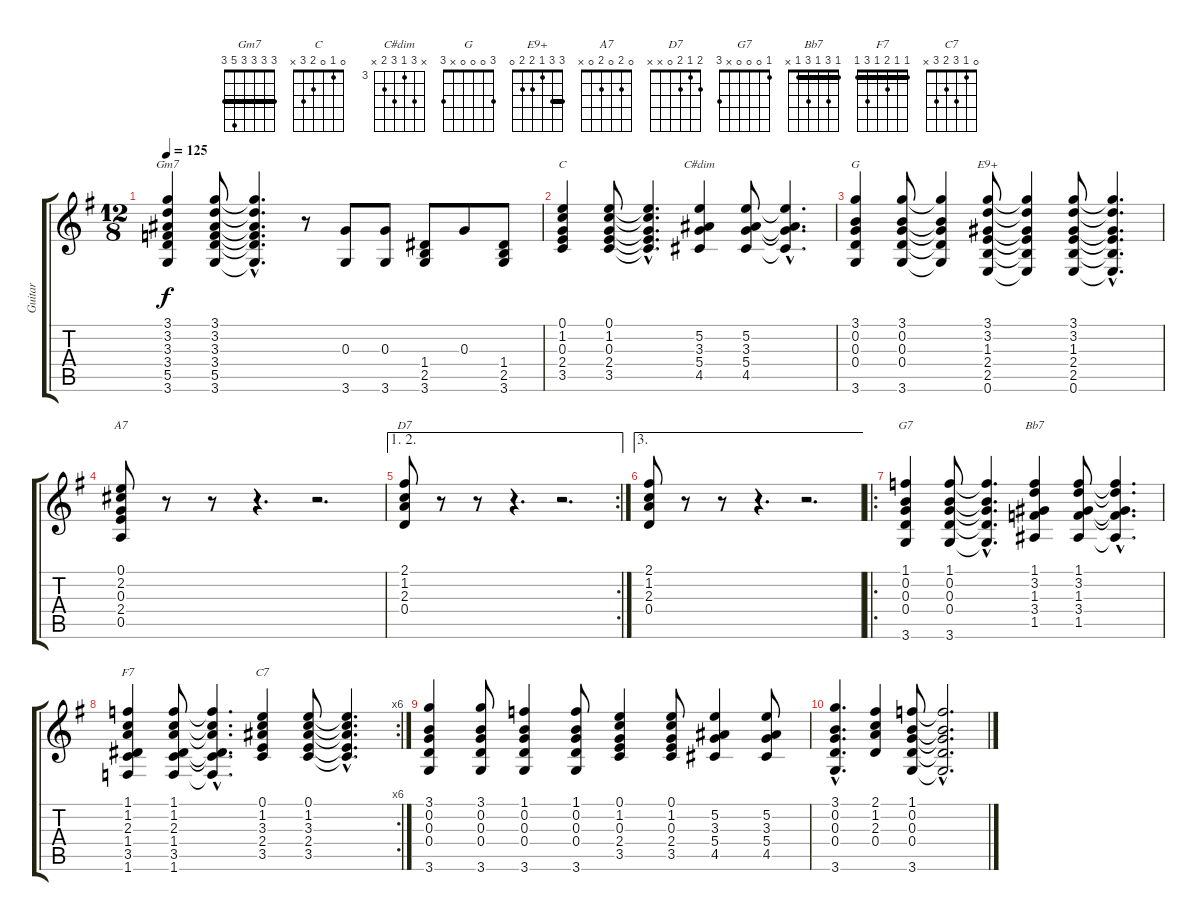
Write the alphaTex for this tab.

\track ("Guitar" "Guitar") {instrument electricguitarmuted}
\staff {score tabs}
\tuning (E4 B3 G3 D3 A2 E2) {hide}
\chord ("Gm7" 3 3 3 3 5 3) {barre 3}
\chord ("C" 0 1 0 2 3 x)
\chord ("C#dim" x 5 3 5 4 x) {firstfret 3}
\chord ("G" 3 0 0 0 x 3)
\chord ("E9+" 3 3 1 2 2 0) {barre 3}
\chord ("A7" 0 2 0 2 0 x)
\chord ("D7" 2 1 2 0 x x)
\chord ("G7" 1 0 0 0 x 3)
\chord ("Bb7" 1 3 1 3 1 x) {barre 1}
\chord ("F7" 1 1 2 1 3 1) {barre 1}
\chord ("C7" 0 1 3 2 3 x)
\ts (12 8)
\tempo 125
\clef g2
\ks g
(3.1 3.2 3.3 3.4 5.5 3.6).4{ch "Gm7" dy f} (3.1 3.2 3.3 3.4 5.5 3.6).8 (3.1{hac t} 3.2{hac t} 3.3{hac t} 3.4{hac t} 5.5{hac t} 3.6{hac t}).4{d} r.8 (0.3 3.6).8 (0.3 3.6).8 (1.4 2.5 3.6).8 0.3.8 (1.4 2.5 3.6).8 |
(0.1 1.2 0.3 2.4 3.5).4{ch "C"} (0.1 1.2 0.3 2.4 3.5).8 (0.1{hac t} 1.2{hac t} 0.3{hac t} 2.4{hac t} 3.5{hac t}).4{d} (5.2 3.3 5.4 4.5).4{ch "C#dim"} (5.2 3.3 5.4 4.5).8 (5.2{hac t} 3.3{hac t} 5.4{hac t} 4.5{hac t}).4{d} |
(3.1 0.2 0.3 0.4 3.6).4{ch "G"} (3.1 0.2 0.3 0.4 3.6).8 (3.1{t} 0.2{t} 0.3{t} 0.4{t} 3.6{t}).4 (3.1 3.2 1.3 2.4 2.5 0.6).8{ch "E9+"} (3.1{t} 3.2{t} 1.3{t} 2.4{t} 2.5{t} 0.6{t}).4 (3.1 3.2 1.3 2.4 2.5 0.6).8 (3.1{hac t} 3.2{hac t} 1.3{hac t} 2.4{hac t} 2.5{hac t} 0.6{hac t}).4{d} |
(0.1 2.2 0.3 2.4 0.5).8{ch "A7"} r.8 r.8 r.4{d} r.2{d} |
\ae (1 2)
\rc 2
(2.1 1.2 2.3 0.4).8{ch "D7"} r.8 r.8 r.4{d} r.2{d} |
\ae 3
(2.1 1.2 2.3 0.4).8 r.8 r.8 r.4{d} r.2{d} |
\ro
(1.1 0.2 0.3 0.4 3.6).4{ch "G7"} (1.1 0.2 0.3 0.4 3.6).8 (1.1{hac t} 0.2{hac t} 0.3{hac t} 0.4{hac t} 3.6{hac t}).4{d} (1.1 3.2 1.3 3.4 1.5).4{ch "Bb7"} (1.1 3.2 1.3 3.4 1.5).8 (1.1{hac t} 3.2{hac t} 1.3{hac t} 3.4{hac t} 1.5{hac t}).4{d} |
\rc 6
(1.1 1.2 2.3 1.4 3.5 1.6).4{ch "F7"} (1.1 1.2 2.3 1.4 3.5 1.6).8 (1.1{hac t} 1.2{hac t} 2.3{hac t} 1.4{hac t} 3.5{hac t} 1.6{hac t}).4{d} (0.1 1.2 3.3 2.4 3.5).4{ch "C7"} (0.1 1.2 3.3 2.4 3.5).8 (0.1{hac t} 1.2{hac t} 3.3{hac t} 2.4{hac t} 3.5{hac t}).4{d} |
(3.1 0.2 0.3 0.4 3.6).4 (3.1 0.2 0.3 0.4 3.6).8 (1.1 0.2 0.3 0.4 3.6).4 (1.1 0.2 0.3 0.4 3.6).8 (0.1 1.2 0.3 2.4 3.5).4 (0.1 1.2 0.3 2.4 3.5).8 (5.2 3.3 5.4 4.5).4 (5.2 3.3 5.4 4.5).8 |
(3.1{hac} 0.2{hac} 0.3{hac} 0.4{hac} 3.6{hac}).4{d} (2.1 1.2 2.3 0.4).4 (1.1 0.2 0.3 0.4 3.6).8 (1.1{hac t} 0.2{hac t} 0.3{hac t} 0.4{hac t} 3.6{hac t}).2{d}
